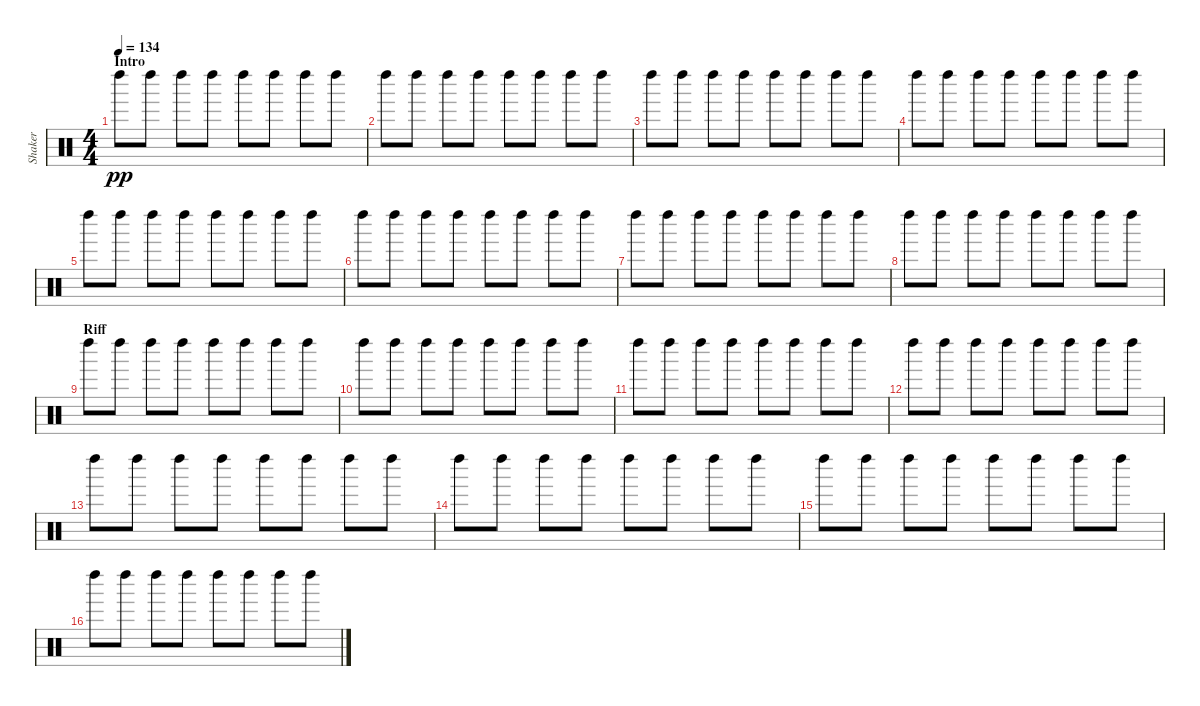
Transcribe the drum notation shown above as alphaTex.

\track ("Shaker" "Shaker") {instrument percussion}
\staff {score}
\articulation defaults
\ts (4 4)
\section ("" "Intro")
\tempo 134
\clef neutral
\ks c "Left Maraca (hit)".8{dy pp} "Left Maraca (hit)".8 "Left Maraca (hit)".8 "Left Maraca (hit)".8 "Left Maraca (hit)".8 "Left Maraca (hit)".8 "Left Maraca (hit)".8 "Left Maraca (hit)".8
|
"Left Maraca (hit)".8 "Left Maraca (hit)".8 "Left Maraca (hit)".8 "Left Maraca (hit)".8 "Left Maraca (hit)".8 "Left Maraca (hit)".8 "Left Maraca (hit)".8 "Left Maraca (hit)".8 |
"Left Maraca (hit)".8 "Left Maraca (hit)".8 "Left Maraca (hit)".8 "Left Maraca (hit)".8 "Left Maraca (hit)".8 "Left Maraca (hit)".8 "Left Maraca (hit)".8 "Left Maraca (hit)".8 |
"Left Maraca (hit)".8 "Left Maraca (hit)".8 "Left Maraca (hit)".8 "Left Maraca (hit)".8 "Left Maraca (hit)".8 "Left Maraca (hit)".8 "Left Maraca (hit)".8 "Left Maraca (hit)".8 |
"Left Maraca (hit)".8 "Left Maraca (hit)".8 "Left Maraca (hit)".8 "Left Maraca (hit)".8 "Left Maraca (hit)".8 "Left Maraca (hit)".8 "Left Maraca (hit)".8 "Left Maraca (hit)".8 |
"Left Maraca (hit)".8 "Left Maraca (hit)".8 "Left Maraca (hit)".8 "Left Maraca (hit)".8 "Left Maraca (hit)".8 "Left Maraca (hit)".8 "Left Maraca (hit)".8 "Left Maraca (hit)".8 |
"Left Maraca (hit)".8 "Left Maraca (hit)".8 "Left Maraca (hit)".8 "Left Maraca (hit)".8 "Left Maraca (hit)".8 "Left Maraca (hit)".8 "Left Maraca (hit)".8 "Left Maraca (hit)".8 |
"Left Maraca (hit)".8 "Left Maraca (hit)".8 "Left Maraca (hit)".8 "Left Maraca (hit)".8 "Left Maraca (hit)".8 "Left Maraca (hit)".8 "Left Maraca (hit)".8 "Left Maraca (hit)".8 |
\section ("" "Riff")
"Left Maraca (hit)".8 "Left Maraca (hit)".8 "Left Maraca (hit)".8 "Left Maraca (hit)".8 "Left Maraca (hit)".8 "Left Maraca (hit)".8 "Left Maraca (hit)".8 "Left Maraca (hit)".8 |
"Left Maraca (hit)".8 "Left Maraca (hit)".8 "Left Maraca (hit)".8 "Left Maraca (hit)".8 "Left Maraca (hit)".8 "Left Maraca (hit)".8 "Left Maraca (hit)".8 "Left Maraca (hit)".8 |
"Left Maraca (hit)".8 "Left Maraca (hit)".8 "Left Maraca (hit)".8 "Left Maraca (hit)".8 "Left Maraca (hit)".8 "Left Maraca (hit)".8 "Left Maraca (hit)".8 "Left Maraca (hit)".8 |
"Left Maraca (hit)".8 "Left Maraca (hit)".8 "Left Maraca (hit)".8 "Left Maraca (hit)".8 "Left Maraca (hit)".8 "Left Maraca (hit)".8 "Left Maraca (hit)".8 "Left Maraca (hit)".8 |
"Left Maraca (hit)".8 "Left Maraca (hit)".8 "Left Maraca (hit)".8 "Left Maraca (hit)".8 "Left Maraca (hit)".8 "Left Maraca (hit)".8 "Left Maraca (hit)".8 "Left Maraca (hit)".8 |
"Left Maraca (hit)".8 "Left Maraca (hit)".8 "Left Maraca (hit)".8 "Left Maraca (hit)".8 "Left Maraca (hit)".8 "Left Maraca (hit)".8 "Left Maraca (hit)".8 "Left Maraca (hit)".8 |
"Left Maraca (hit)".8 "Left Maraca (hit)".8 "Left Maraca (hit)".8 "Left Maraca (hit)".8 "Left Maraca (hit)".8 "Left Maraca (hit)".8 "Left Maraca (hit)".8 "Left Maraca (hit)".8 |
"Left Maraca (hit)".8 "Left Maraca (hit)".8 "Left Maraca (hit)".8 "Left Maraca (hit)".8 "Left Maraca (hit)".8 "Left Maraca (hit)".8 "Left Maraca (hit)".8 "Left Maraca (hit)".8
